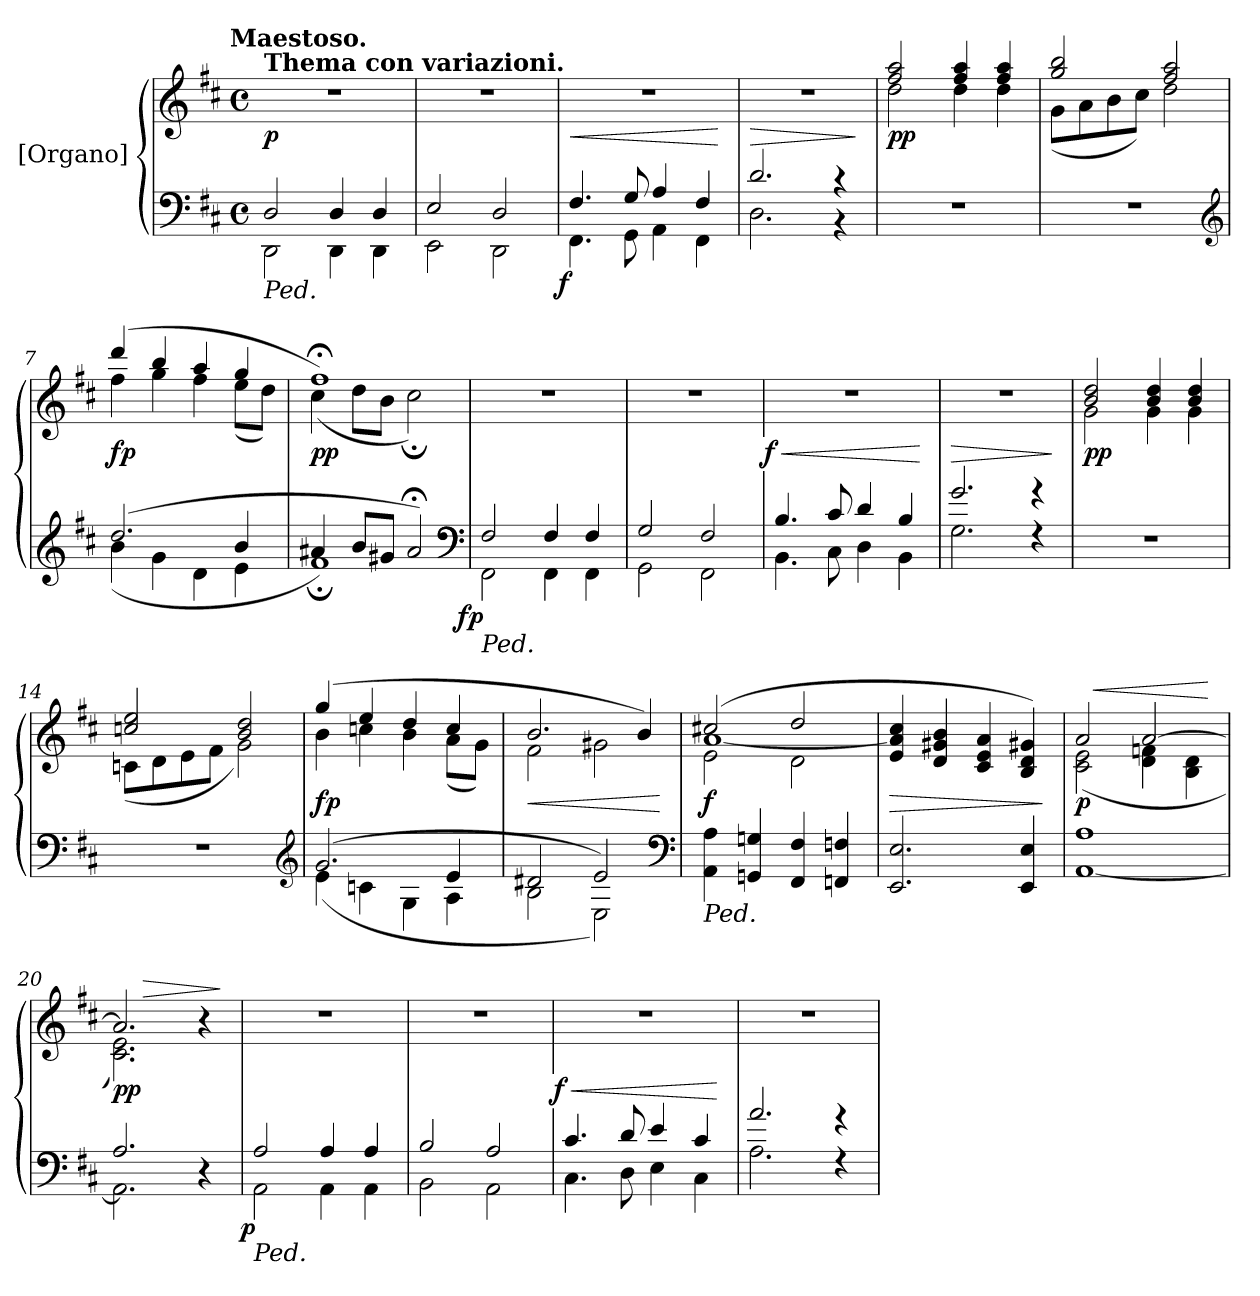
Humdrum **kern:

**kern	**dynam	**kern	**dynam
*part2	*part2	*part1	*part1
*staff2	*staff2	*staff1	*staff1
*I"[Organo]	*	*	*
*clefF4	*	*clefG2	*
*k[f#c#]	*	*k[f#c#]	*
!!LO:TX:omd:t=Maestoso.
*M4/4	*	*M4/4	*
*met(c)	*	*met(c)	*
=1	=1	=1	=1
*^	*	*	*
!	!	!	!LO:TX:a:B:t=Thema con variazioni.	!
!LO:TX:b:i:t=Ped.	!	!	!	!
2D/	2DD\	.	1r	p
4D/	4DD\	.	.	.
4D/	4DD\	.	.	.
=2	=2	=2	=2	=2
2E/	2EE\	.	1r	.
2D/	2DD\	.	.	.
=3	=3	=3	=3	=3
!	!	!LO:DY:b:rj	!	!LO:HP:b
4.F#/	4.FF#\	f	1r	<
8G/	8GG\	.	.	.
4A/	4AA\	.	.	.
4F#/	4FF#\	.	.	.
*v	*v	*	*	*
.	.	.	[
=4	=4	=4	=4
*^	*	*	*
!	!	!	!	!LO:HP:b
2.d/	2.D\	.	1r	>
4rc	4rBB	.	.	.
*v	*v	*	*	*
.	.	.	]
=5	=5	=5	=5
*	*	*^	*
1r	.	2ff#/ 2aa/	2dd\	pp
.	.	4ff#/ 4aa/	4dd\	.
.	.	4ff#/ 4aa/	4dd\	.
=6	=6	=6	=6	=6
1r	.	2gg/ 2bb/	(8g\L	.
.	.	.	8a\	.
.	.	.	8b\	.
.	.	.	8cc#\J)	.
.	.	2ff#/ 2aa/	2dd\	.
*clefG2	*	*	*	*
=7	=7	=7	=7	=7
*^	*	*	*	*
(2.dd/	(4b\	.	(4ddd/	4ff#\	fp
.	4g\	.	4bb/	4gg\	.
.	4d\	.	4aa/	4ff#\	.
4b/	4e\	.	4gg/	(8ee\L	.
.	.	.	.	8dd\J)	.
=8	=8	=8	=8	=8	=8
4a#X/	1f#;<\)	.	1ff#;</)	(4cc#\	pp
8b/L	.	.	.	8dd\L	.
8g#X/J	.	.	.	8b\J	.
2a#;</)	.	.	.	2cc#;<\)	.
*	*	*	*v	*v	*
*clefF4	*	*	*	*
=9	=9	=9	=9	=9
*	*	*	*^	*
!LO:TX:b:i:t=Ped.	!	!	!	!	!
!	!	!LO:DY:b:rj	!	!	!
*	*	*	*v	*v	*
2F#/	2FF#\	fp	1r	.
4F#/	4FF#\	.	.	.
4F#/	4FF#\	.	.	.
=10	=10	=10	=10	=10
2G/	2GG\	.	1r	.
2F#/	2FF#\	.	.	.
=11	=11	=11	=11	=11
!	!	!	!	!LO:HP:b
!	!	!	!	!LO:DY:n=1:rj
4.B/	4.BB\	.	1r	< f
8c#/	8C#\	.	.	.
4d/	4D\	.	.	.
4B/	4BB\	.	.	.
*v	*v	*	*	*
.	.	.	[
=12	=12	=12	=12
*^	*	*	*
!	!	!	!	!LO:HP:b
2.g/	2.G\	.	1r	>
4rg	4rF	.	.	.
*v	*v	*	*	*
.	.	.	]
=13	=13	=13	=13
*	*	*^	*
1r	.	2b/ 2dd/	2g\	pp
.	.	4b/ 4dd/	4g\	.
.	.	4b/ 4dd/	4g\	.
=14	=14	=14	=14	=14
1r	.	2ccn/ 2ee/	(8cn\L	.
.	.	.	8d\	.
.	.	.	8e\	.
.	.	.	8f#\J	.
.	.	2b/ 2dd/	2g\)	.
*clefG2	*	*	*	*
=15	=15	=15	=15	=15
*^	*	*	*	*
(2.g/	(4e\	.	(4gg/	4b\	fp
.	4cn\	.	4ee/	4ccn\	.
.	4G\	.	4dd/	4b\	.
4e/	4A\	.	4cc/	(8a\L	.
.	.	.	.	8g\J)	.
=16	=16	=16	=16	=16	=16
!	!	!	!	!	!LO:HP:b
2d#X/	2B\	.	2.b/	2f#\	<
2e/)	2E\)	.	.	2g#X\	.
.	.	.	4b/)	.	.
*v	*v	*	*	*	*
*	*	*v	*v	*
*clefF4	*	*	*
.	.	.	[
=17	=17	=17	=17
*	*	*^	*
*	*	*	*^	*
!LO:TX:b:i:t=Ped.	!	!	!	!	!
4AA\ 4A\	.	(2cc#X/	[1a\	2e\	f
4GGn/ 4Gn/	.	.	.	.	.
4FF#/ 4F#/	.	2dd/	.	2d\	.
4FFn/ 4Fn/	.	.	.	.	.
*	*	*v	*v	*v	*
=18	=18	=18	=18
!	!	!	!LO:HP:b
2.EE/ 2.E/	.	4e/ 4a]/ 4cc#/	>
.	.	4d/ 4g#X/ 4b/	.
.	.	4c#/ 4e/ 4a/	.
4EE/ 4E/	.	4B/ 4d/ 4g#X/)	.
.	.	.	]
=19	=19	=19	=19
*^	*	*^	*
!	!	!	!	!	!LO:HP:a
1A/	[1AA\	.	2a/	(2c#\ 2e\	< p
.	.	.	[2a/	4d\ 4fn\	.
.	.	.	.	4B\ 4d\	.
*v	*v	*	*	*	*
*	*	*v	*v	*
.	.	.	[
=20	=20	=20	=20
*^	*	*^	*
!	!	!	!	!	!LO:HP:a
2.A/	2.AA\]	.	2.a/]	2.c#\ 2.e\)	> pp
4r	4ryy	.	4r	4ryy	.
*v	*v	*	*	*	*
*	*	*v	*v	*
.	.	.	]
=21	=21	=21	=21
*^	*	*	*
!LO:TX:b:i:t=Ped.	!	!	!	!
!	!	!LO:DY:b:rj	!	!
2A/	2AA\	p	1r	.
4A/	4AA\	.	.	.
4A/	4AA\	.	.	.
=22	=22	=22	=22	=22
2B/	2BB\	.	1r	.
2A/	2AA\	.	.	.
=23	=23	=23	=23	=23
!	!	!	!	!LO:HP:b
!	!	!	!	!LO:DY:n=1:rj
4.c#/	4.C#\	.	1r	< f
8d/	8D\	.	.	.
4e/	4E\	.	.	.
4c#/	4C#\	.	.	.
*v	*v	*	*	*
.	.	.	[
=24	=24	=24	=24
*^	*	*	*
2.a/	2.A\	.	1r	.
4rg	4rF	.	.	.
*v	*v	*	*	*
=	=	=	=
*-	*-	*-	*-
